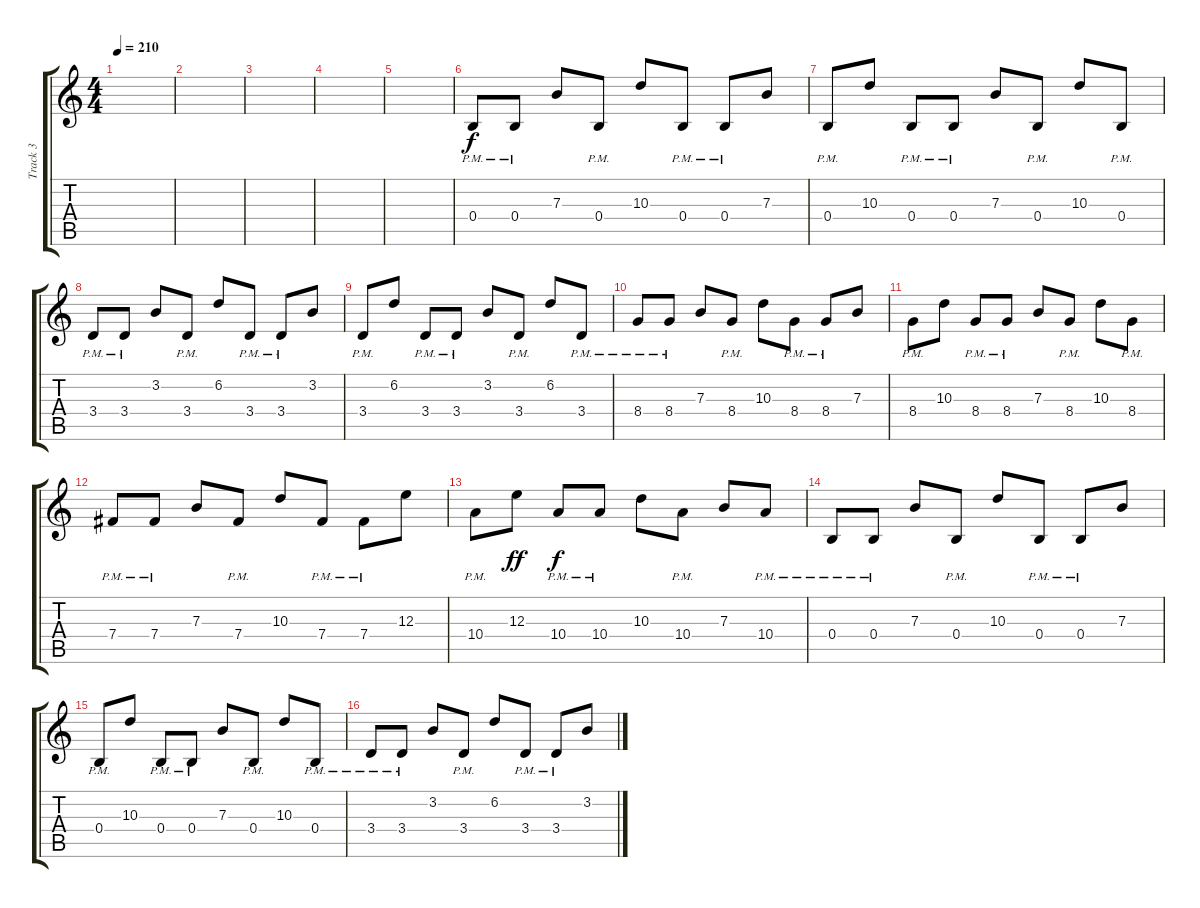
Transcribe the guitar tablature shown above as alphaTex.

\track ("Track 3" "Track 3") {instrument overdrivenguitar}
\staff {score tabs}
\tuning (Db4 Ab3 E3 B2 Gb2 B1) {hide}
\ts (4 4)
\tempo 210
\clef g2
\ks c
|
|
|
|
|
0.4{pm}.8{volume 12} 0.4{pm}.8 7.3.8 0.4{pm}.8 10.3.8 0.4{pm}.8 0.4{pm}.8 7.3.8 |
0.4{pm}.8 10.3.8 0.4{pm}.8 0.4{pm}.8 7.3.8 0.4{pm}.8 10.3.8 0.4{pm}.8 |
3.4{pm}.8 3.4{pm}.8 3.2.8 3.4{pm}.8 6.2.8 3.4{pm}.8 3.4{pm}.8 3.2.8 |
3.4{pm}.8 6.2.8 3.4{pm}.8 3.4{pm}.8 3.2.8 3.4{pm}.8 6.2.8 3.4{pm}.8 |
8.4{pm}.8 8.4{pm}.8 7.3.8 8.4{pm}.8 10.3.8 8.4{pm}.8 8.4{pm}.8 7.3.8 |
8.4{pm}.8 10.3.8 8.4{pm}.8 8.4{pm}.8 7.3.8 8.4{pm}.8 10.3.8 8.4{pm}.8 |
7.4{pm}.8 7.4{pm}.8 7.3.8 7.4{pm}.8 10.3.8 7.4{pm}.8 7.4{pm}.8 12.3.8 |
10.4{pm}.8 12.3.8{dy ff} 10.4{pm}.8{dy f} 10.4{pm}.8 10.3.8 10.4{pm}.8 7.3.8 10.4{pm}.8 |
0.4{pm}.8 0.4{pm}.8 7.3.8 0.4{pm}.8 10.3.8 0.4{pm}.8 0.4{pm}.8 7.3.8 |
0.4{pm}.8 10.3.8 0.4{pm}.8 0.4{pm}.8 7.3.8 0.4{pm}.8 10.3.8 0.4{pm}.8 |
3.4{pm}.8 3.4{pm}.8 3.2.8 3.4{pm}.8 6.2.8 3.4{pm}.8 3.4{pm}.8 3.2.8
